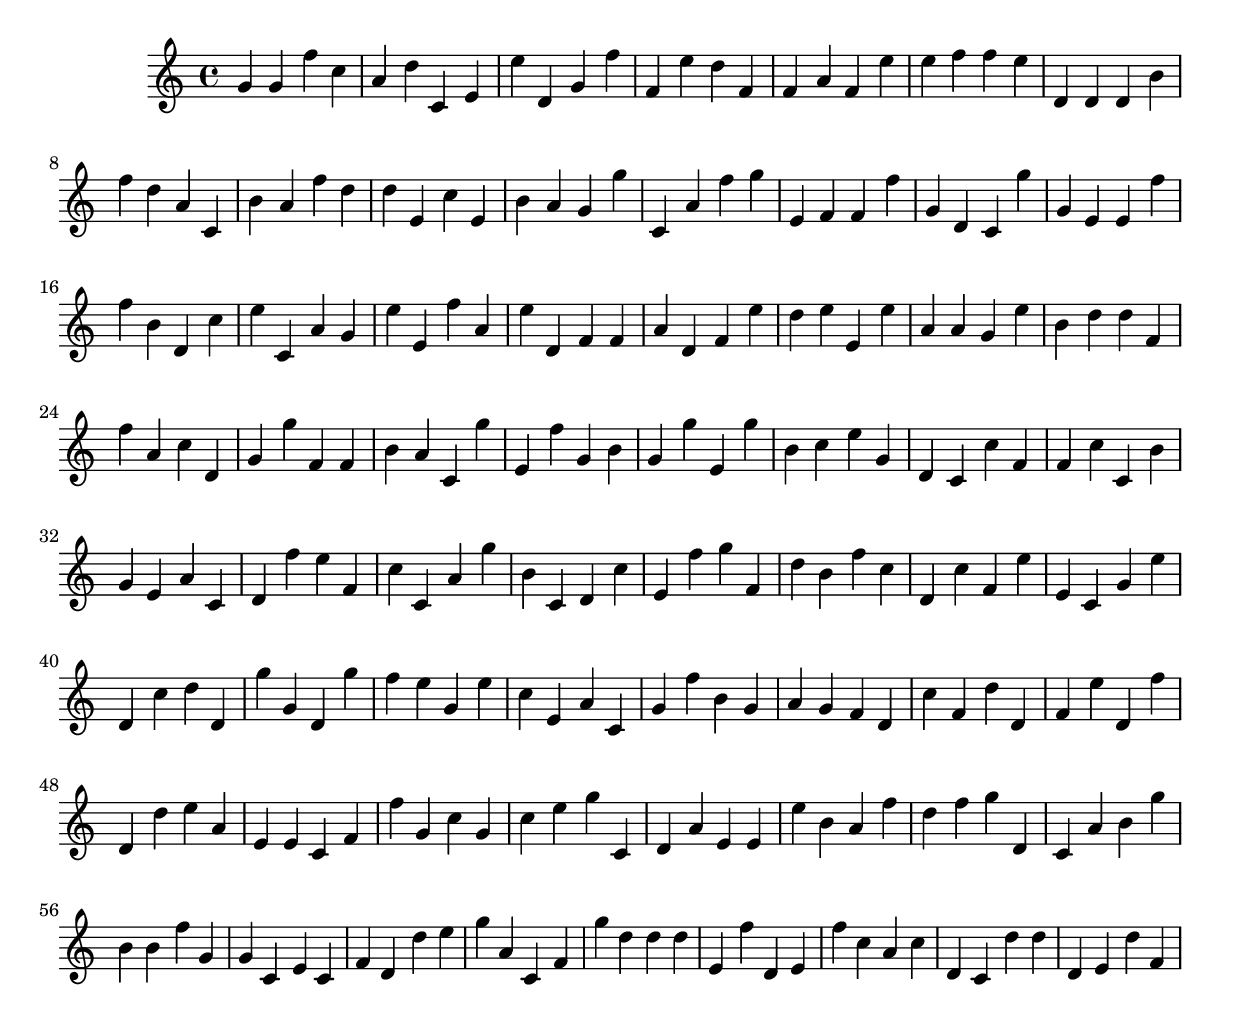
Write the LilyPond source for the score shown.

%%  Do not edit this file; it is auto-generated from LSR!
\version "2.11.23"

\header { texidoc = "
This Scheme-based snippet allows you to generate 256 random notes based
on the current time (or any randomish number you might wish to specify
instead, so you can obtain the same random notes each time): i.e. to
get different random notes patterns, just change this number.
" }

\score {
{ #(let ((random-state (seed->random-state (current-time))))
    (ly:export
     (make-music 'SequentialMusic 'elements
      (map (lambda x
           (let ((idx (random 12 random-state)))
            (make-music 'EventChord
             'elements (list (make-music 'NoteEvent
                              'duration (ly:make-duration 2 0 1 1)
                              'pitch (ly:make-pitch (quotient idx 7)
                                      (remainder idx 7)
                                      0))))))
       (make-list 256)))))
   }
}
